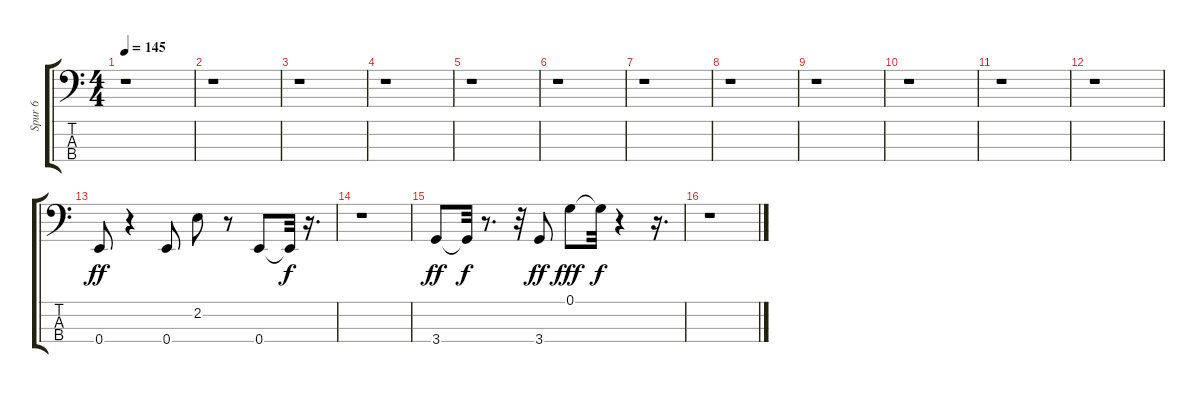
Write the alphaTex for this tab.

\track ("Spur 6" "Spur 6") {instrument electricbassfinger}
\staff {score tabs}
\tuning (G2 D2 A1 E1) {hide}
\ts (4 4)
\tempo 145
\clef f4
\ks c
r.1{dy ff} |
r.1 |
r.1 |
r.1 |
r.1 |
r.1 |
r.1 |
r.1 |
r.1 |
r.1 |
r.1 |
r.1 |
0.4.8 r.4 0.4.8 2.2.8 r.8 0.4.8 0.4{t}.32{dy f} r.16{d} |
r.1 |
3.4.8{dy ff} 3.4{t}.32{dy f} r.8{d} r.32 3.4.8{dy ff} 0.1.8{dy fff} 0.1{t}.32{dy f} r.4 r.16{d} |
r.1
